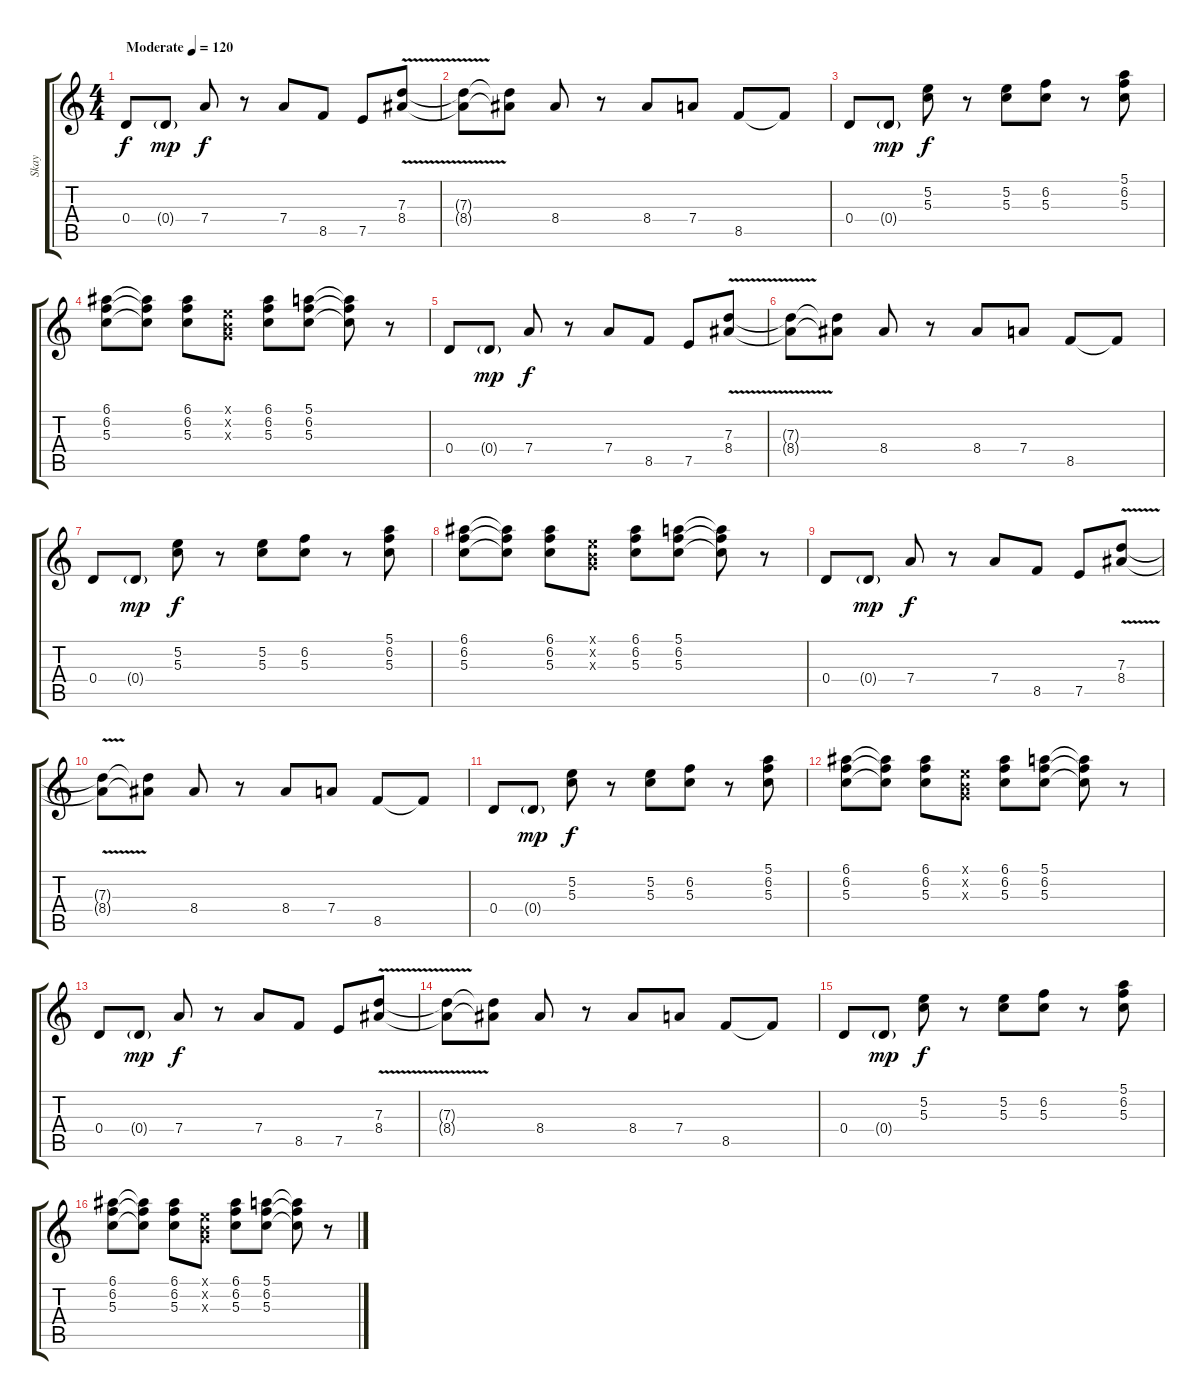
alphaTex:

\track ("Skay" "Skay") {instrument electricguitarclean}
\staff {score tabs}
\tuning (E4 B3 G3 D3 A2 E2) {hide}
\ts (4 4)
\tempo (120 "Moderate")
\clef g2
\ks c
0.4.8{dy f volume 11 instrument electricguitarclean} 0.4{g}.8{dy mp} 7.4.8{dy f} r.8 7.4.8 8.5.8 7.5.8 (7.3{v} 8.4{v}).8 |
(7.3{t} 8.4{t}).8 (7.3{t} 8.4{t}).8 8.4.8 r.8 8.4.8 7.4.8 8.5.8 8.5{t}.8 |
0.4.8{volume 9} 0.4{g}.8{dy mp} (5.2 5.3).8{dy f} r.8 (5.2 5.3).8 (6.2 5.3).8 r.8 (5.1 6.2 5.3).8 |
(6.1 6.2 5.3).8 (6.1{t} 6.2{t} 5.3{t}).8 (6.1 6.2 5.3).8 (0.1{x} 0.2{x} 0.3{x}).8 (6.1 6.2 5.3).8 (5.1 6.2 5.3).8 (5.1{t} 6.2{t} 5.3{t}).8 r.8 |
0.4.8 0.4{g}.8{dy mp} 7.4.8{dy f} r.8 7.4.8 8.5.8 7.5.8 (7.3{v} 8.4{v}).8 |
(7.3{t} 8.4{t}).8 (7.3{t} 8.4{t}).8 8.4.8 r.8 8.4.8 7.4.8 8.5.8 8.5{t}.8 |
0.4.8 0.4{g}.8{dy mp} (5.2 5.3).8{dy f} r.8 (5.2 5.3).8 (6.2 5.3).8 r.8 (5.1 6.2 5.3).8 |
(6.1 6.2 5.3).8 (6.1{t} 6.2{t} 5.3{t}).8 (6.1 6.2 5.3).8 (0.1{x} 0.2{x} 0.3{x}).8 (6.1 6.2 5.3).8 (5.1 6.2 5.3).8 (5.1{t} 6.2{t} 5.3{t}).8 r.8 |
0.4.8 0.4{g}.8{dy mp} 7.4.8{dy f} r.8 7.4.8 8.5.8 7.5.8 (7.3{v} 8.4{v}).8 |
(7.3{t} 8.4{t}).8 (7.3{t} 8.4{t}).8 8.4.8 r.8 8.4.8 7.4.8 8.5.8 8.5{t}.8 |
0.4.8 0.4{g}.8{dy mp} (5.2 5.3).8{dy f} r.8 (5.2 5.3).8 (6.2 5.3).8 r.8 (5.1 6.2 5.3).8 |
(6.1 6.2 5.3).8 (6.1{t} 6.2{t} 5.3{t}).8 (6.1 6.2 5.3).8 (0.1{x} 0.2{x} 0.3{x}).8 (6.1 6.2 5.3).8 (5.1 6.2 5.3).8 (5.1{t} 6.2{t} 5.3{t}).8 r.8 |
0.4.8 0.4{g}.8{dy mp} 7.4.8{dy f} r.8 7.4.8 8.5.8 7.5.8 (7.3{v} 8.4{v}).8 |
(7.3{t} 8.4{t}).8 (7.3{t} 8.4{t}).8 8.4.8 r.8 8.4.8 7.4.8 8.5.8 8.5{t}.8 |
0.4.8 0.4{g}.8{dy mp} (5.2 5.3).8{dy f} r.8 (5.2 5.3).8 (6.2 5.3).8 r.8 (5.1 6.2 5.3).8 |
(6.1 6.2 5.3).8 (6.1{t} 6.2{t} 5.3{t}).8 (6.1 6.2 5.3).8 (0.1{x} 0.2{x} 0.3{x}).8 (6.1 6.2 5.3).8 (5.1 6.2 5.3).8 (5.1{t} 6.2{t} 5.3{t}).8 r.8
